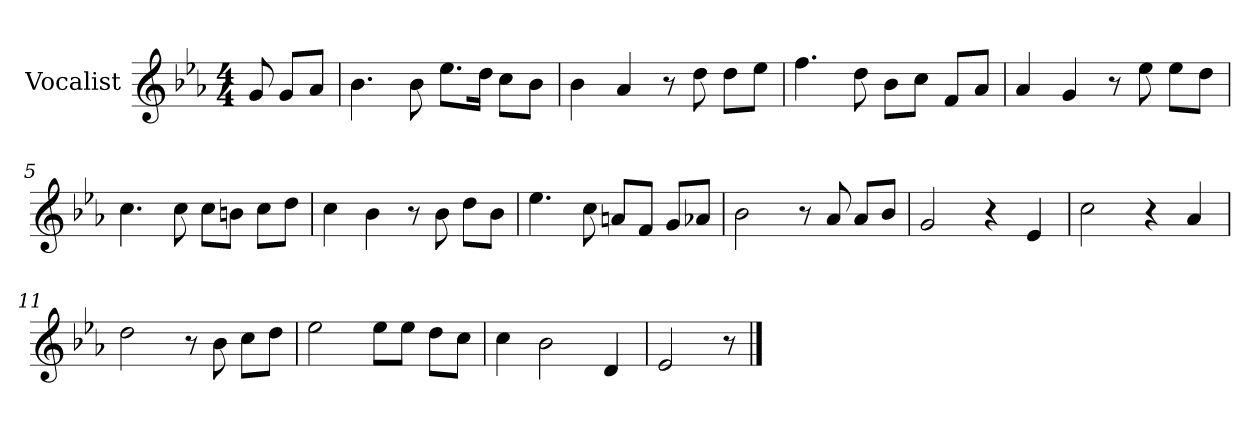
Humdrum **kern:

**kern
*part1
*staff1
*I"Vocalist
*k[b-e-a-]
*E-:
*M4/4
=
8g
8gL
8a-J
=1
4.b-
8b-
8.ee-L
16ddJk
8ccL
8b-J
=2
4b-
4a-
8r
8dd
8ddL
8ee-J
=3
4.ff
8dd
8b-L
8ccJ
8fL
8a-J
=4
4a-
4g
8r
8ee-
8ee-L
8ddJ
=5
4.cc
8cc
8ccL
8bnJ
8ccL
8ddJ
=6
4cc
4b-
8r
8b-
8ddL
8b-J
=7
4.ee-
8cc
8anL
8fJ
8gL
8a-XJ
=8
2b-
8r
8a-
8a-L
8b-J
=9
2g
4r
4e-
=10
2cc
4r
4a-
=11
2dd
8r
8b-
8ccL
8ddJ
=12
2ee-
8ee-L
8ee-J
8ddL
8ccJ
=13
4cc
2b-
4d
=14
2e-
8r
==
*-
